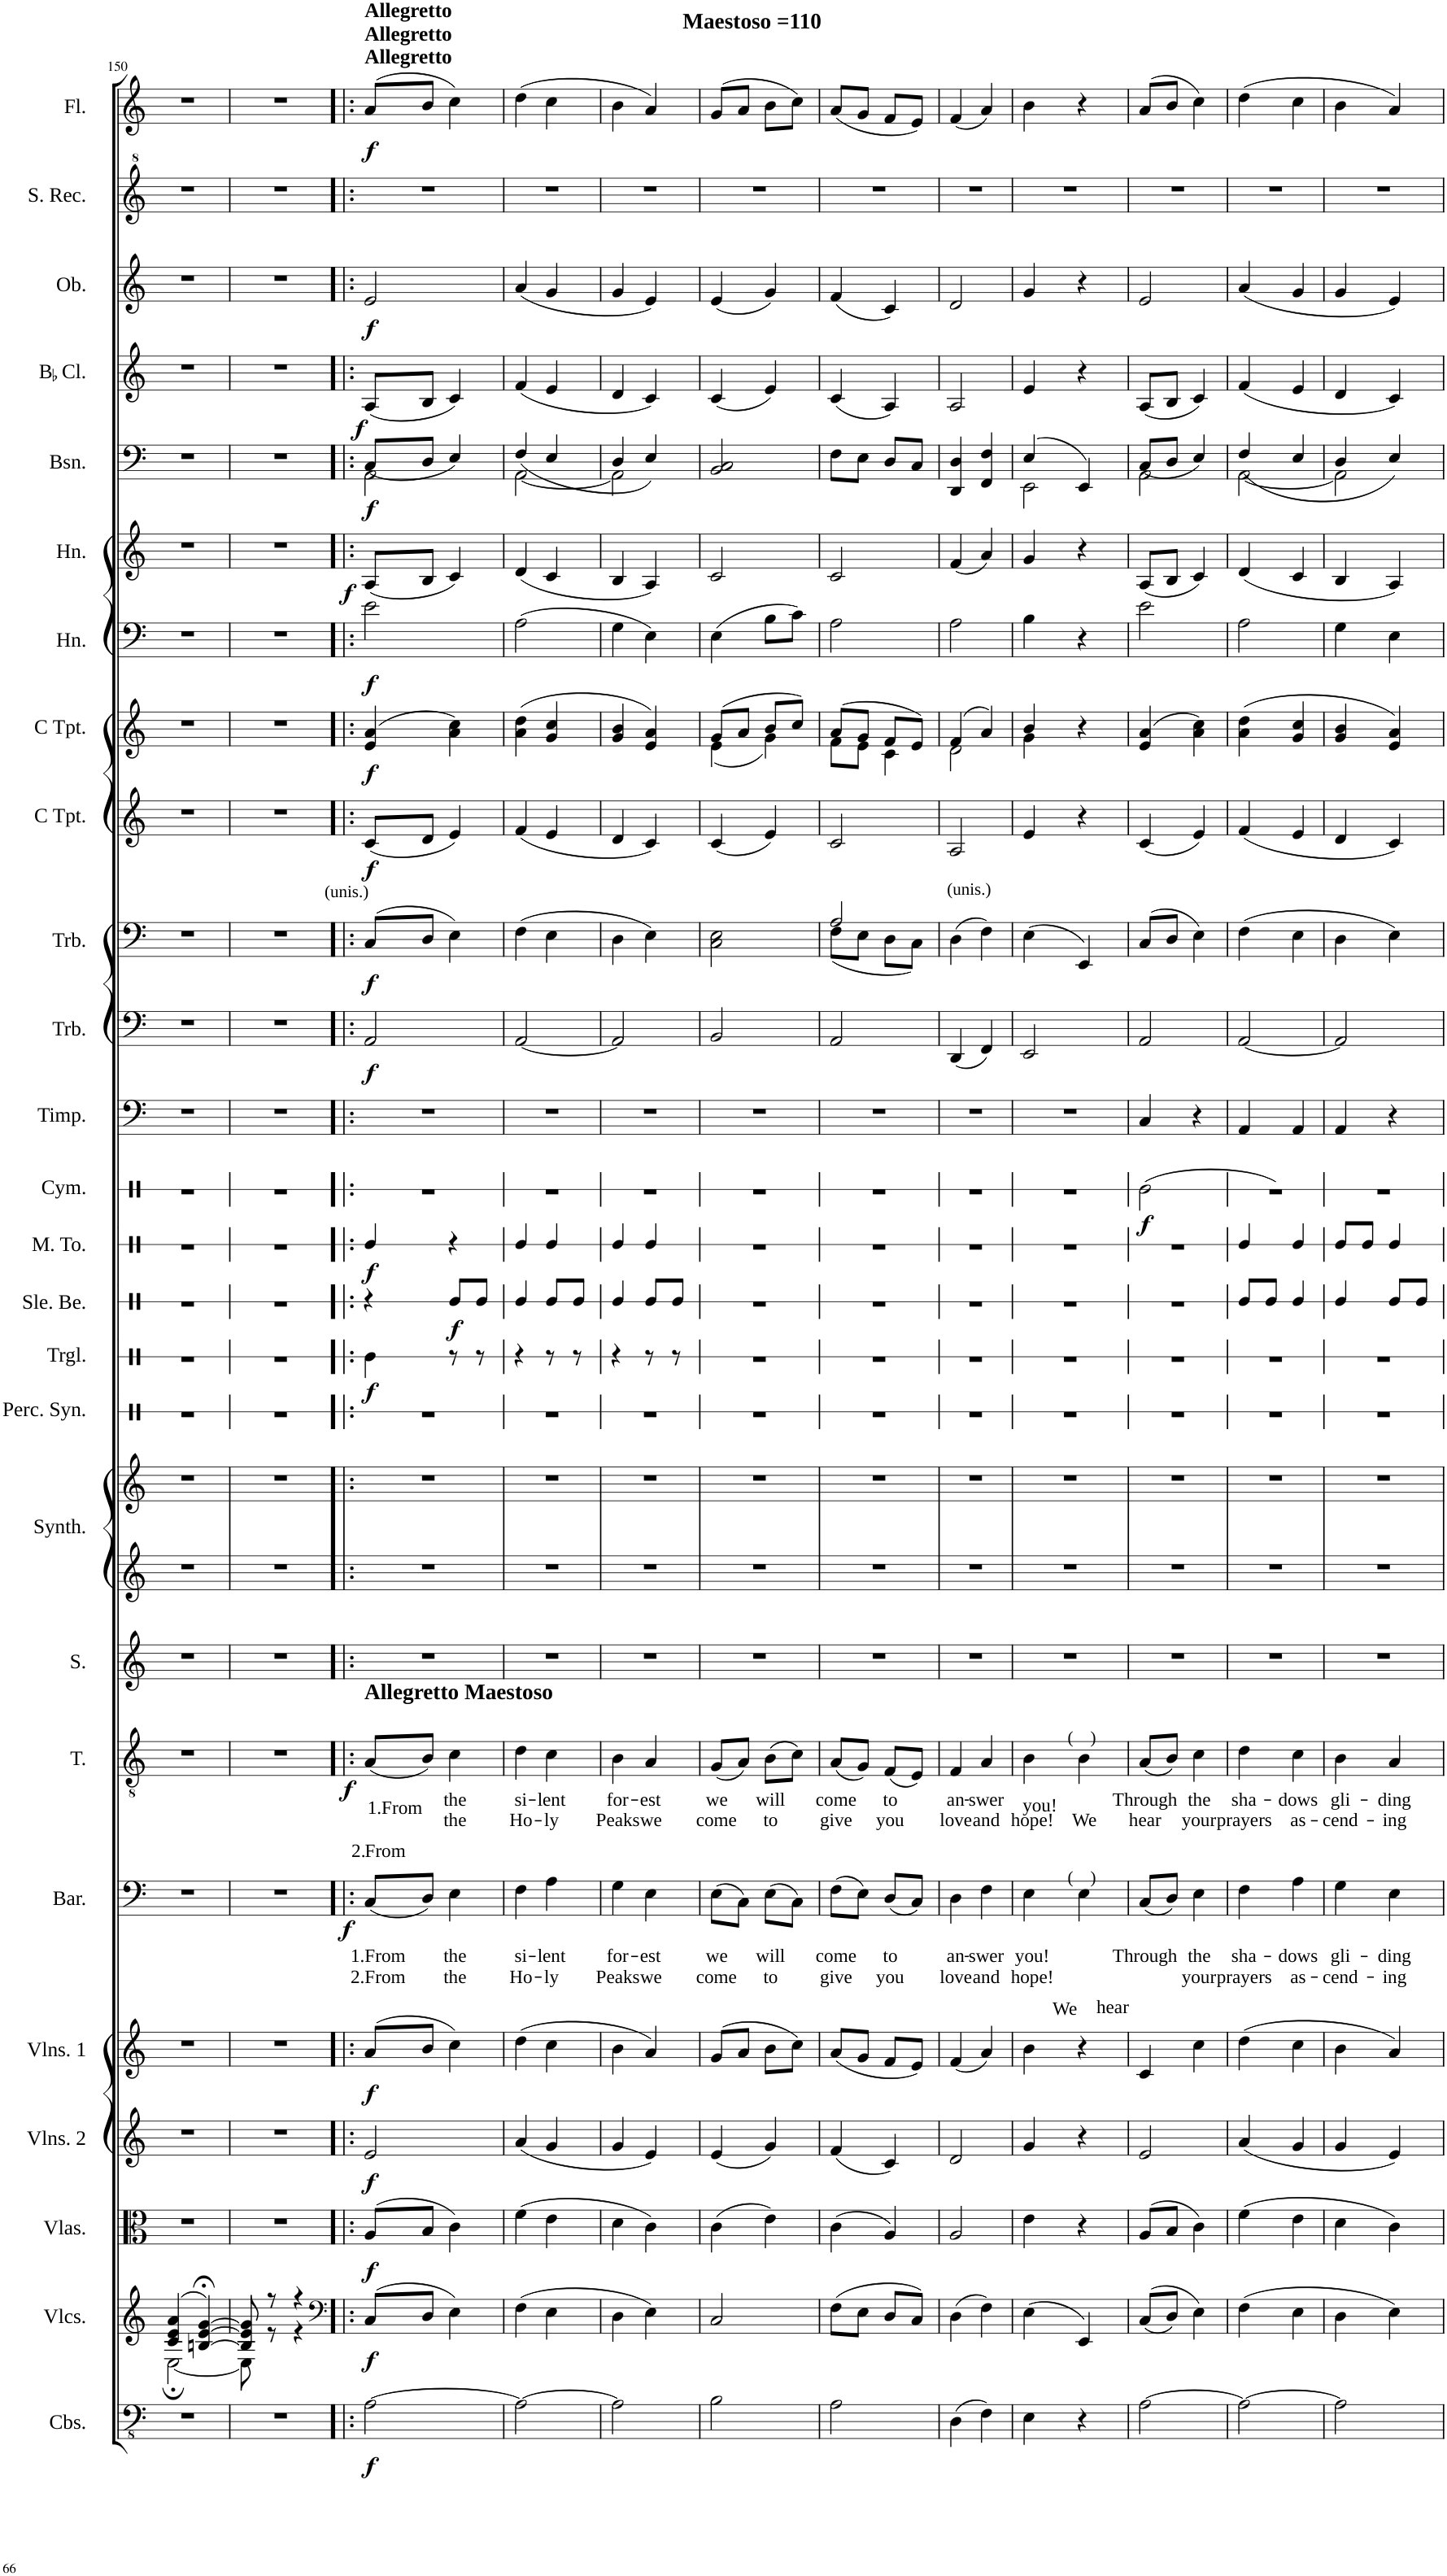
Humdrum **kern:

**kern	**dynam	**kern	**dynam	**kern	**dynam	**kern	**dynam	**kern	**dynam	**kern	**text	**text	**dynam	**kern	**text	**text	**dynam	**kern	**kern	**kern	**kern	**kern	**dynam	**kern	**dynam	**kern	**dynam	**kern	**dynam	**kern	**kern	**dynam	**kern	**dynam	**kern	**dynam	**kern	**dynam	**kern	**dynam	**kern	**dynam	**kern	**dynam	**kern	**dynam	**kern	**dynam	**kern	**kern	**dynam
*part26	*part26	*part25	*part25	*part24	*part24	*part23	*part23	*part22	*part22	*part21	*part21	*part21	*part21	*part20	*part20	*part20	*part20	*part19	*part18	*part18	*part17	*part16	*part16	*part15	*part15	*part14	*part14	*part13	*part13	*part12	*part11	*part11	*part10	*part10	*part9	*part9	*part8	*part8	*part7	*part7	*part6	*part6	*part5	*part5	*part4	*part4	*part3	*part3	*part2	*part1	*part1
*staff27	*staff27	*staff26	*staff26	*staff25	*staff25	*staff24	*staff24	*staff23	*staff23	*staff22	*staff22	*staff22	*staff22	*staff21	*staff21	*staff21	*staff21	*staff20	*staff19	*staff18	*staff17	*staff16	*staff16	*staff15	*staff15	*staff14	*staff14	*staff13	*staff13	*staff12	*staff11	*staff11	*staff10	*staff10	*staff9	*staff9	*staff8	*staff8	*staff7	*staff7	*staff6	*staff6	*staff5	*staff5	*staff4	*staff4	*staff3	*staff3	*staff2	*staff1	*staff1
*I"Contrabasses	*	*I"Violoncellos	*	*I"Violas	*	*I"Violins 2	*	*I"Violins 1	*	*I"Baritone	*	*	*	*I"Tenor	*	*	*	*I"Soprano	*I"Keyboard Synthesizer	*	*I"Percussion Synthesizer	*I"Triangle	*	*I"Sleigh Bells	*	*I"Mid Tom	*	*I"Cymbal	*	*I"Timpani	*I"Trombone	*	*I"Trombone	*	*I"C Trumpet	*	*I"C Trumpet	*	*I"Horn	*	*I"Horn	*	*I"Bassoon	*	*I"BaccidentalFlat Clarinet	*	*I"Oboe	*	*I"Soprano Recorder	*I"Flute	*
*I'Cbs.	*	*I'Vlcs.	*	*I'Vlas.	*	*I'Vlns. 2	*	*I'Vlns. 1	*	*I'Bar.	*	*	*	*I'T.	*	*	*	*I'S.	*I'Synth.	*	*I'Perc. Syn.	*I'Trgl.	*	*I'Sle. Be.	*	*I'M. To.	*	*I'Cym.	*	*I'Timp.	*I'Trb.	*	*I'Trb.	*	*I'C Tpt.	*	*I'C Tpt.	*	*I'Hn.	*	*I'Hn.	*	*I'Bsn.	*	*I'BaccidentalFlat Cl.	*	*I'Ob.	*	*I'S. Rec.	*I'Fl.	*
!!LO:PB:g=z
*clefFv4	*	*clefG2	*	*clefC3	*	*clefG2	*	*clefG2	*	*clefF4	*	*	*	*clefGv2	*	*	*	*clefG2	*clefG2	*clefG2	*clefX	*clefX	*	*clefX	*	*clefX	*	*clefX	*	*clefF4	*clefF4	*	*clefF4	*	*clefG2	*	*clefG2	*	*clefF4	*	*clefG2	*	*clefF4	*	*clefG2	*	*clefG2	*	*clefG^2	*clefG2	*
*	*	*	*	*	*	*	*	*	*	*	*	*	*	*	*	*	*	*	*	*	*	*	*	*	*	*	*	*	*	*	*	*	*	*	*	*	*	*	*ITrd4c7	*	*ITrd4c7	*	*	*	*ITrd1c2	*	*	*	*	*	*
*k[]	*	*k[]	*	*k[]	*	*k[]	*	*k[]	*	*k[]	*	*	*	*k[]	*	*	*	*k[]	*k[]	*k[]	*k[]	*k[]	*	*k[]	*	*k[]	*	*k[]	*	*k[]	*k[]	*	*k[]	*	*k[]	*	*k[]	*	*k[]	*	*k[]	*	*k[]	*	*k[]	*	*k[]	*	*k[]	*k[]	*
*M2/4	*	*M2/4	*	*M2/4	*	*M2/4	*	*M2/4	*	*M2/4	*	*	*	*M2/4	*	*	*	*M2/4	*M2/4	*M2/4	*M2/4	*M2/4	*	*M2/4	*	*M2/4	*	*M2/4	*	*M2/4	*M2/4	*	*M2/4	*	*M2/4	*	*M2/4	*	*M2/4	*	*M2/4	*	*M2/4	*	*M2/4	*	*M2/4	*	*M2/4	*M2/4	*
=150	=150	=150	=150	=150	=150	=150	=150	=150	=150	=150	=150	=150	=150	=150	=150	=150	=150	=150	=150	=150	=150	=150	=150	=150	=150	=150	=150	=150	=150	=150	=150	=150	=150	=150	=150	=150	=150	=150	=150	=150	=150	=150	=150	=150	=150	=150	=150	=150	=150	=150	=150
*	*	*^	*	*	*	*	*	*	*	*	*	*	*	*	*	*	*	*	*	*	*	*	*	*	*	*	*	*	*	*	*	*	*	*	*	*	*	*	*	*	*	*	*	*	*	*	*	*	*	*	*
2r	.	(4c/ 4e/ 4a/	[2E;\	.	2r	.	2r	.	2r	.	2r	.	.	.	2r	.	.	.	2r	2r	2r	2r	2r	.	2r	.	2r	.	2r	.	2r	2r	.	2r	.	2r	.	2r	.	2r	.	2r	.	2r	.	2r	.	2r	.	2r	2r	.
.	.	[4Bn/;< [4e/;< [4g/;<)	.	.	.	.	.	.	.	.	.	.	.	.	.	.	.	.	.	.	.	.	.	.	.	.	.	.	.	.	.	.	.	.	.	.	.	.	.	.	.	.	.	.	.	.	.	.	.	.	.	.
=151	=151	=151	=151	=151	=151	=151	=151	=151	=151	=151	=151	=151	=151	=151	=151	=151	=151	=151	=151	=151	=151	=151	=151	=151	=151	=151	=151	=151	=151	=151	=151	=151	=151	=151	=151	=151	=151	=151	=151	=151	=151	=151	=151	=151	=151	=151	=151	=151	=151	=151	=151	=151
2r	.	8B/] 8e/] 8g/]	8E\]	.	2r	.	2r	.	2r	.	2r	.	.	.	2r	.	.	.	2r	2r	2r	2r	2r	.	2r	.	2r	.	2r	.	2r	2r	.	2r	.	2r	.	2r	.	2r	.	2r	.	2r	.	2r	.	2r	.	2r	2r	.
.	.	8r	8r	.	.	.	.	.	.	.	.	.	.	.	.	.	.	.	.	.	.	.	.	.	.	.	.	.	.	.	.	.	.	.	.	.	.	.	.	.	.	.	.	.	.	.	.	.	.	.	.	.
.	.	4r	4r	.	.	.	.	.	.	.	.	.	.	.	.	.	.	.	.	.	.	.	.	.	.	.	.	.	.	.	.	.	.	.	.	.	.	.	.	.	.	.	.	.	.	.	.	.	.	.	.	.
*	*	*v	*v	*	*	*	*	*	*	*	*	*	*	*	*	*	*	*	*	*	*	*	*	*	*	*	*	*	*	*	*	*	*	*	*	*	*	*	*	*	*	*	*	*	*	*	*	*	*	*	*	*
=152!|:	=152!|:	=152!|:	=152!|:	=152!|:	=152!|:	=152!|:	=152!|:	=152!|:	=152!|:	=152!|:	=152!|:	=152!|:	=152!|:	=152!|:	=152!|:	=152!|:	=152!|:	=152!|:	=152!|:	=152!|:	=152!|:	=152!|:	=152!|:	=152!|:	=152!|:	=152!|:	=152!|:	=152!|:	=152!|:	=152!|:	=152!|:	=152!|:	=152!|:	=152!|:	=152!|:	=152!|:	=152!|:	=152!|:	=152!|:	=152!|:	=152!|:	=152!|:	=152!|:	=152!|:	=152!|:	=152!|:	=152!|:	=152!|:	=152!|:	=152!|:	=152!|:
*	*	*clefF4	*	*	*	*	*	*	*	*	*	*	*	*	*	*	*	*	*	*	*	*	*	*	*	*	*	*	*	*	*	*	*	*	*	*	*	*	*	*	*	*	*	*	*	*	*	*	*	*	*
*	*	*^	*	*	*	*	*	*	*	*	*	*	*	*	*	*	*	*	*	*	*	*	*	*	*	*	*	*	*	*	*	*	*	*	*	*	*	*	*	*	*	*	*	*	*	*	*	*	*	*	*
!	!	!	!	!	!	!	!	!	!	!	!	!	!	!	!	!	!	!	!	!	!	!	!	!	!	!	!	!	!	!	!	!	!	!	!	!	!	!	!	!	!	!	!	!	!	!	!	!	!	!	!LO:TX:a:B:t=Allegretto	!
!	!	!	!	!	!	!	!	!	!	!	!	!	!	!	!	!	!	!	!	!	!	!	!	!	!	!	!	!	!	!	!	!	!	!	!	!	!	!	!	!	!	!	!	!	!	!	!	!	!	!	!LO:TX:a:B:t=Allegretto	!
!	!	!	!	!	!	!	!	!	!	!	!	!	!	!	!	!	!	!	!	!	!	!	!	!	!	!	!	!	!	!	!	!	!	!	!	!	!	!	!	!	!	!	!	!	!	!	!	!	!	!	!LO:TX:a:B:t=Allegretto	!
!	!	!	!	!	!	!	!	!	!	!	!	!	!	!	!	!	!	!	!	!	!	!	!	!	!	!	!	!	!	!	!	!	!	!LO:TX:a:t=(unis.)	!	!	!	!	!	!	!	!	!	!	!	!	!	!	!	!	!	!
!	!	!	!	!	!	!	!	!	!	!	!	!	!	!	!LO:TX:a:B:t=Allegretto Maestoso	!	!	!	!	!	!	!	!	!	!	!	!	!	!	!	!	!	!	!	!	!	!	!	!	!	!	!	!	!	!	!	!	!	!	!	!	!
!	!LO:DY:b	!	!	!LO:DY:b	!	!LO:DY:b	!	!LO:DY:b	!	!LO:DY:b	!	!LO:LY:b	!LO:LY:b	!LO:DY:b	!	!LO:LY:b	!LO:LY:b	!LO:DY:b	!	!	!	!	!	!LO:DY:b	!	!	!	!LO:DY:b	!	!	!	!	!LO:DY:b	!	!LO:DY:b	!	!LO:DY:b	!	!LO:DY:b	!	!LO:DY:b	!	!LO:DY:b	!	!LO:DY:b	!	!LO:DY:b	!	!LO:DY:b	!	!	!LO:DY:b
*	*	*v	*v	*	*	*	*	*	*	*	*	*	*	*	*	*	*	*	*	*	*	*	*	*	*	*	*	*	*	*	*	*	*	*	*	*	*	*	*	*	*	*	*	*^	*	*	*	*	*	*	*	*
[2AA\	f	(8C/L	f	(8A/L	f	2e/	f	(8a/L	f	(8C/L	1.From	2.From	f	(8A/L	1.From	2.	f	2r	2r	2r	2r	4Re\	f	4r	.	4Re/	f	2r	.	2r	2AA/	f	(8C/L	f	(8c/L	f	(4e/ 4a/	f	2e\	f	(8A/L	f	2AA\	(8C/L	f	(8A/L	f	2e/	f	2r	(8a/L	f
!	!	!	!	!	!	!	!	!	!	!	!	!	!	!	!	!LO:LY:b	!	!	!	!	!	!	!	!	!	!	!	!	!	!	!	!	!	!	!	!	!	!	!	!	!	!	!	!	!	!	!	!	!	!	!	!
.	.	8D/J	.	8B/J	.	.	.	8b/J	.	8D/J)	.	.	.	8B/J)	.	From	.	.	.	.	.	.	.	.	.	.	.	.	.	.	.	.	8D/J	.	8d/J	.	.	.	.	.	8B/J	.	.	8D/J	.	8B/J	.	.	.	.	8b/J	.
!	!	!	!	!	!	!	!	!	!	!	!LO:LY:b	!LO:LY:b	!	!	!LO:LY:b	!LO:LY:b	!	!	!	!	!	!	!	!	!LO:DY:b	!	!	!	!	!	!	!	!	!	!	!	!	!	!	!	!	!	!	!	!	!	!	!	!	!	!	!
.	.	4E\)	.	4c\)	.	.	.	4cc\)	.	4E\	the	the	.	4c\	the	the	.	.	.	.	.	8r	.	8Re/L	f	4r	.	.	.	.	.	.	4E\)	.	4e/)	.	4a\ 4cc\)	.	.	.	4c/)	.	.	4E/)	.	4c/)	.	.	.	.	4cc\)	.
.	.	.	.	.	.	.	.	.	.	.	.	.	.	.	.	.	.	.	.	.	.	8r	.	8Re/J	.	.	.	.	.	.	.	.	.	.	.	.	.	.	.	.	.	.	.	.	.	.	.	.	.	.	.	.
=153	=153	=153	=153	=153	=153	=153	=153	=153	=153	=153	=153	=153	=153	=153	=153	=153	=153	=153	=153	=153	=153	=153	=153	=153	=153	=153	=153	=153	=153	=153	=153	=153	=153	=153	=153	=153	=153	=153	=153	=153	=153	=153	=153	=153	=153	=153	=153	=153	=153	=153	=153	=153
!	!	!	!	!	!	!	!	!	!	!	!LO:LY:b	!LO:LY:b	!	!	!LO:LY:b	!LO:LY:b	!	!	!	!	!	!	!	!	!	!	!	!	!	!	!	!	!	!	!	!	!	!	!	!	!	!	!	!	!	!	!	!	!	!	!	!
2AA\_	.	(4F\	.	(4f\	.	(4a/	.	(4dd\	.	4F\	si-	Ho-	.	4d\	si-	Ho-	.	2r	2r	2r	2r	4r	.	4Re/	.	4Re/	.	2r	.	2r	[2AA/	.	(4F\	.	(4f/	.	(4a\ 4dd\	.	(2A\	.	(4d/	.	[2AA\	(4F/	.	(4f/	.	(4a/	.	2r	(4dd\	.
!	!	!	!	!	!	!	!	!	!	!	!LO:LY:b	!LO:LY:b	!	!	!LO:LY:b	!LO:LY:b	!	!	!	!	!	!	!	!	!	!	!	!	!	!	!	!	!	!	!	!	!	!	!	!	!	!	!	!	!	!	!	!	!	!	!	!
.	.	4E\	.	4e\	.	4g/	.	4cc\	.	4A\	-lent	-ly	.	4c\	-lent	-ly	.	.	.	.	.	8r	.	8Re/L	.	4Re/	.	.	.	.	.	.	4E\	.	4e/	.	4g/ 4cc/	.	.	.	4c/	.	.	4E/	.	4e/	.	4g/	.	.	4cc\	.
.	.	.	.	.	.	.	.	.	.	.	.	.	.	.	.	.	.	.	.	.	.	8r	.	8Re/J	.	.	.	.	.	.	.	.	.	.	.	.	.	.	.	.	.	.	.	.	.	.	.	.	.	.	.	.
=154	=154	=154	=154	=154	=154	=154	=154	=154	=154	=154	=154	=154	=154	=154	=154	=154	=154	=154	=154	=154	=154	=154	=154	=154	=154	=154	=154	=154	=154	=154	=154	=154	=154	=154	=154	=154	=154	=154	=154	=154	=154	=154	=154	=154	=154	=154	=154	=154	=154	=154	=154	=154
!	!	!	!	!	!	!	!	!	!	!	!LO:LY:b	!LO:LY:b	!	!	!LO:LY:b	!LO:LY:b	!	!	!	!	!	!	!	!	!	!	!	!	!	!	!	!	!	!	!	!	!	!	!	!	!	!	!	!	!	!	!	!	!	!	!	!
2AA\]	.	4D\	.	4d\	.	4g/	.	4b\	.	4G\	for-	Peaks	.	4B\	for-	Peaks	.	2r	2r	2r	2r	4r	.	4Re/	.	4Re/	.	2r	.	2r	2AA/]	.	4D\	.	4d/	.	4g/ 4b/	.	4G\	.	4B/	.	2AA\]	4D/	.	4d/	.	4g/	.	2r	4b\	.
!	!	!	!	!	!	!	!	!	!	!	!LO:LY:b	!LO:LY:b	!	!	!LO:LY:b	!LO:LY:b	!	!	!	!	!	!	!	!	!	!	!	!	!	!	!	!	!	!	!	!	!	!	!	!	!	!	!	!	!	!	!	!	!	!	!	!
.	.	4E\)	.	4c\)	.	4e/)	.	4a/)	.	4E\	-est	we	.	4A/	-est	we	.	.	.	.	.	8r	.	8Re/L	.	4Re/	.	.	.	.	.	.	4E\)	.	4c/)	.	4e/ 4a/)	.	4E\)	.	4A/)	.	.	4E/)	.	4c/)	.	4e/)	.	.	4a/)	.
.	.	.	.	.	.	.	.	.	.	.	.	.	.	.	.	.	.	.	.	.	.	8r	.	8Re/J	.	.	.	.	.	.	.	.	.	.	.	.	.	.	.	.	.	.	.	.	.	.	.	.	.	.	.	.
*	*	*	*	*	*	*	*	*	*	*	*	*	*	*	*	*	*	*	*	*	*	*	*	*	*	*	*	*	*	*	*	*	*	*	*	*	*	*	*	*	*	*	*v	*v	*	*	*	*	*	*	*	*
=155	=155	=155	=155	=155	=155	=155	=155	=155	=155	=155	=155	=155	=155	=155	=155	=155	=155	=155	=155	=155	=155	=155	=155	=155	=155	=155	=155	=155	=155	=155	=155	=155	=155	=155	=155	=155	=155	=155	=155	=155	=155	=155	=155	=155	=155	=155	=155	=155	=155	=155	=155
!	!	!	!	!	!	!	!	!	!	!	!	!	!	!	!	!	!	!	!	!	!	!	!	!	!	!	!	!	!	!	!	!	!	!	!	!	!	!	!	!	!	!	!	!	!	!	!	!	!	!LO:TX:a:B:t=Maestoso =110	!
!	!	!	!	!	!	!	!	!	!	!	!LO:LY:b	!LO:LY:b	!	!	!LO:LY:b	!LO:LY:b	!	!	!	!	!	!	!	!	!	!	!	!	!	!	!	!	!	!	!	!	!	!	!	!	!	!	!	!	!	!	!	!	!	!	!
*	*	*	*	*	*	*	*	*	*	*	*	*	*	*	*	*	*	*	*	*	*	*	*	*	*	*	*	*	*	*	*	*	*	*	*	*	*^	*	*	*	*	*	*	*	*	*	*	*	*	*	*
2BB\	.	2C/	.	(4c\	.	(4e/	.	(8g/L	.	(8E\L	we	come	.	(8G/L	we	come	.	2r	2r	2r	2r	2r	.	2r	.	2r	.	2r	.	2r	2BB/	.	2C\ 2E\	.	(4c/	.	(8g/L	(4e\	.	(4E\	.	2c/	.	2BB/ 2C/	.	(4c/	.	(4e/	.	2r	(8g/L	.
.	.	.	.	.	.	.	.	8a/J	.	8C\J)	.	.	.	8A/J)	.	.	.	.	.	.	.	.	.	.	.	.	.	.	.	.	.	.	.	.	.	.	8a/J	.	.	.	.	.	.	.	.	.	.	.	.	.	8a/J	.
!	!	!	!	!	!	!	!	!	!	!	!LO:LY:b	!LO:LY:b	!	!	!LO:LY:b	!LO:LY:b	!	!	!	!	!	!	!	!	!	!	!	!	!	!	!	!	!	!	!	!	!	!	!	!	!	!	!	!	!	!	!	!	!	!	!	!
.	.	.	.	4e\)	.	4g/)	.	8b\L	.	(8E\L	will	to	.	(8B\L	will	to	.	.	.	.	.	.	.	.	.	.	.	.	.	.	.	.	.	.	4e/)	.	8b/L	4g\)	.	8B\L	.	.	.	.	.	4e/)	.	4g/)	.	.	8b\L	.
.	.	.	.	.	.	.	.	8cc\J)	.	8C\J)	.	.	.	8c\J)	.	.	.	.	.	.	.	.	.	.	.	.	.	.	.	.	.	.	.	.	.	.	8cc/J)	.	.	8c\J)	.	.	.	.	.	.	.	.	.	.	8cc\J)	.
=156	=156	=156	=156	=156	=156	=156	=156	=156	=156	=156	=156	=156	=156	=156	=156	=156	=156	=156	=156	=156	=156	=156	=156	=156	=156	=156	=156	=156	=156	=156	=156	=156	=156	=156	=156	=156	=156	=156	=156	=156	=156	=156	=156	=156	=156	=156	=156	=156	=156	=156	=156	=156
!	!	!	!	!	!	!	!	!	!	!	!LO:LY:b	!LO:LY:b	!	!	!LO:LY:b	!LO:LY:b	!	!	!	!	!	!	!	!	!	!	!	!	!	!	!	!	!	!	!	!	!	!	!	!	!	!	!	!	!	!	!	!	!	!	!	!
*	*	*	*	*	*	*	*	*	*	*	*	*	*	*	*	*	*	*	*	*	*	*	*	*	*	*	*	*	*	*	*	*	*^	*	*	*	*	*	*	*	*	*	*	*	*	*	*	*	*	*	*	*
2AA\	.	(8F\L	.	(4c\	.	(4f/	.	(8a/L	.	(8F\L	come	give	.	(8A/L	come	give	.	2r	2r	2r	2r	2r	.	2r	.	2r	.	2r	.	2r	2AA/	.	2A/	(8F\L	.	2c/	.	(8a/L	8f\L	.	2A\	.	2c/	.	8F\L	.	(4c/	.	(4f/	.	2r	(8a/L	.
.	.	8E\J	.	.	.	.	.	8g/J	.	8E\J)	.	.	.	8G/J)	.	.	.	.	.	.	.	.	.	.	.	.	.	.	.	.	.	.	.	8E\J	.	.	.	8g/J	8e\J	.	.	.	.	.	8E\J	.	.	.	.	.	.	8g/J	.
!	!	!	!	!	!	!	!	!	!	!	!LO:LY:b	!LO:LY:b	!	!	!LO:LY:b	!LO:LY:b	!	!	!	!	!	!	!	!	!	!	!	!	!	!	!	!	!	!	!	!	!	!	!	!	!	!	!	!	!	!	!	!	!	!	!	!	!
.	.	8D/L	.	4A/)	.	4c/)	.	8f/L	.	(8D/L	to	you	.	(8F/L	to	you	.	.	.	.	.	.	.	.	.	.	.	.	.	.	.	.	.	8D\L	.	.	.	8f/L	4c\	.	.	.	.	.	8D/L	.	4A/)	.	4c/)	.	.	8f/L	.
.	.	8C/J)	.	.	.	.	.	8e/J)	.	8C/J)	.	.	.	8E/J)	.	.	.	.	.	.	.	.	.	.	.	.	.	.	.	.	.	.	.	8C\J)	.	.	.	8e/J)	.	.	.	.	.	.	8C/J	.	.	.	.	.	.	8e/J)	.
=157	=157	=157	=157	=157	=157	=157	=157	=157	=157	=157	=157	=157	=157	=157	=157	=157	=157	=157	=157	=157	=157	=157	=157	=157	=157	=157	=157	=157	=157	=157	=157	=157	=157	=157	=157	=157	=157	=157	=157	=157	=157	=157	=157	=157	=157	=157	=157	=157	=157	=157	=157	=157	=157
!	!	!	!	!	!	!	!	!	!	!	!	!	!	!	!	!	!	!	!	!	!	!	!	!	!	!	!	!	!	!	!	!	!LO:TX:a:t=(unis.)	!	!	!	!	!	!	!	!	!	!	!	!	!	!	!	!	!	!	!	!
!	!	!	!	!	!	!	!	!	!	!	!LO:LY:b	!LO:LY:b	!	!	!LO:LY:b	!LO:LY:b	!	!	!	!	!	!	!	!	!	!	!	!	!	!	!	!	!	!	!	!	!	!	!	!	!	!	!	!	!	!	!	!	!	!	!	!	!
*	*	*	*	*	*	*	*	*	*	*	*	*	*	*	*	*	*	*	*	*	*	*	*	*	*	*	*	*	*	*	*	*	*v	*v	*	*	*	*	*	*	*	*	*	*	*	*	*	*	*	*	*	*	*
(4DD\	.	(4D\	.	2A/	.	2d/	.	(4f/	.	4D\	an-	love	.	4F/	an-	love	.	2r	2r	2r	2r	2r	.	2r	.	2r	.	2r	.	2r	(4DD/	.	(4D\	.	2A/	.	(4f/	2d\	.	2A\	.	(4f/	.	4DD/ 4D/	.	2A/	.	2d/	.	2r	(4f/	.
!	!	!	!	!	!	!	!	!	!	!	!LO:LY:b	!LO:LY:b	!	!	!LO:LY:b	!LO:LY:b	!	!	!	!	!	!	!	!	!	!	!	!	!	!	!	!	!	!	!	!	!	!	!	!	!	!	!	!	!	!	!	!	!	!	!	!
4FF\)	.	4F\)	.	.	.	.	.	4a/)	.	4F\	-swer	and	.	4A/	-swer	and	.	.	.	.	.	.	.	.	.	.	.	.	.	.	4FF/)	.	4F\)	.	.	.	4a/)	.	.	.	.	4a/)	.	4FF/ 4F/	.	.	.	.	.	.	4a/)	.
=158	=158	=158	=158	=158	=158	=158	=158	=158	=158	=158	=158	=158	=158	=158	=158	=158	=158	=158	=158	=158	=158	=158	=158	=158	=158	=158	=158	=158	=158	=158	=158	=158	=158	=158	=158	=158	=158	=158	=158	=158	=158	=158	=158	=158	=158	=158	=158	=158	=158	=158	=158	=158
!	!	!	!	!	!	!	!	!	!	!	!LO:LY:b	!LO:LY:b	!	!	!LO:LY:b	!LO:LY:b	!	!	!	!	!	!	!	!	!	!	!	!	!	!	!	!	!	!	!	!	!	!	!	!	!	!	!	!	!	!	!	!	!	!	!	!
*	*	*	*	*	*	*	*	*	*	*	*	*	*	*	*	*	*	*	*	*	*	*	*	*	*	*	*	*	*	*	*	*	*	*	*	*	*	*	*	*	*	*	*	*^	*	*	*	*	*	*	*	*
4EE\	.	(4E\	.	4e\	.	4g/	.	4b\	.	4E\	you!	hope!	.	4B\	you!	hope!	.	2r	2r	2r	2r	2r	.	2r	.	2r	.	2r	.	2r	2EE/	.	(4E\	.	4e/	.	4b/	4g\	.	4B\	.	4g/	.	(4E/	2EE\	.	4e/	.	4g/	.	2r	4b\	.
!	!	!	!	!	!	!	!	!	!	!	!	!	!	!LO:TX:a:t=(    )	!	!	!	!	!	!	!	!	!	!	!	!	!	!	!	!	!	!	!	!	!	!	!	!	!	!	!	!	!	!	!	!	!	!	!	!	!	!	!
!	!	!	!	!	!	!	!	!	!	!LO:TX:a:t=(    )	!	!	!	!	!	!	!	!	!	!	!	!	!	!	!	!	!	!	!	!	!	!	!	!	!	!	!	!	!	!	!	!	!	!	!	!	!	!	!	!	!	!	!
!	!	!	!	!	!	!	!	!	!	!	!	!	!	!	!	!LO:LY:b	!	!	!	!	!	!	!	!	!	!	!	!	!	!	!	!	!	!	!	!	!	!	!	!	!	!	!	!	!	!	!	!	!	!	!	!	!
4r	.	4EE/)	.	4r	.	4r	.	4r	.	4E\	.	.	.	4B\	.	We	.	.	.	.	.	.	.	.	.	.	.	.	.	.	.	.	4EE/)	.	4r	.	4r	4ryy	.	4r	.	4r	.	4EE/)	.	.	4r	.	4r	.	.	4r	.
=159	=159	=159	=159	=159	=159	=159	=159	=159	=159	=159	=159	=159	=159	=159	=159	=159	=159	=159	=159	=159	=159	=159	=159	=159	=159	=159	=159	=159	=159	=159	=159	=159	=159	=159	=159	=159	=159	=159	=159	=159	=159	=159	=159	=159	=159	=159	=159	=159	=159	=159	=159	=159	=159
!	!	!	!	!	!	!	!	!	!	!	!LO:LY:b	!LO:LY:b	!	!	!LO:LY:b	!LO:LY:b	!	!	!	!	!	!	!	!	!	!	!	!	!LO:DY:b	!	!	!	!	!	!	!	!	!	!	!	!	!	!	!	!	!	!	!	!	!	!	!	!
*	*	*	*	*	*	*	*	*	*	*	*	*	*	*	*	*	*	*	*	*	*	*	*	*	*	*	*	*	*	*	*	*	*	*	*	*	*v	*v	*	*	*	*	*	*	*	*	*	*	*	*	*	*	*
[2AA\	.	((8C/L	.	(8A/L	.	2e/	.	4c/	.	(8C/L	Through	We	.	(8A/L	Through	hear	.	2r	2r	2r	2r	2r	.	2r	.	2r	.	(2Re\	f	4C/	2AA/	.	(8C/L	.	(4c/	.	(4e/ 4a/	.	2e\	.	(8A/L	.	2AA\	(8C/L	.	(8A/L	.	2e/	.	2r	(8a/L	.
!	!	!	!	!	!	!	!	!	!	!	!	!LO:LY:b	!	!	!	!	!	!	!	!	!	!	!	!	!	!	!	!	!	!	!	!	!	!	!	!	!	!	!	!	!	!	!	!	!	!	!	!	!	!	!	!
.	.	8D/J)	.	8B/J	.	.	.	.	.	8D/J)	.	hear	.	8B/J)	.	.	.	.	.	.	.	.	.	.	.	.	.	.	.	.	.	.	8D/J	.	.	.	.	.	.	.	8B/J	.	.	8D/J	.	8B/J	.	.	.	.	8b/J	.
!	!	!	!	!	!	!	!	!	!	!	!LO:LY:b	!LO:LY:b	!	!	!LO:LY:b	!LO:LY:b	!	!	!	!	!	!	!	!	!	!	!	!	!	!	!	!	!	!	!	!	!	!	!	!	!	!	!	!	!	!	!	!	!	!	!	!
.	.	4E\)	.	4c\)	.	.	.	4cc\	.	4E\	the	your	.	4c\	the	your	.	.	.	.	.	.	.	.	.	.	.	.	.	4r	.	.	4E\)	.	4e/)	.	4a\ 4cc\)	.	.	.	4c/)	.	.	4E/)	.	4c/)	.	.	.	.	4cc\)	.
=160	=160	=160	=160	=160	=160	=160	=160	=160	=160	=160	=160	=160	=160	=160	=160	=160	=160	=160	=160	=160	=160	=160	=160	=160	=160	=160	=160	=160	=160	=160	=160	=160	=160	=160	=160	=160	=160	=160	=160	=160	=160	=160	=160	=160	=160	=160	=160	=160	=160	=160	=160	=160
!	!	!	!	!	!	!	!	!	!	!	!LO:LY:b	!LO:LY:b	!	!	!LO:LY:b	!LO:LY:b	!	!	!	!	!	!	!	!	!	!	!	!	!	!	!	!	!	!	!	!	!	!	!	!	!	!	!	!	!	!	!	!	!	!	!	!
2AA\_	.	(4F\	.	(4f\	.	(4a/	.	(4dd\	.	4F\	sha-	prayers	.	4d\	sha-	prayers	.	2r	2r	2r	2r	2r	.	8Re/L	.	4Re/	.	2r)	.	4AA/	[2AA/	.	(4F\	.	(4f/	.	(4a\ 4dd\	.	2A\	.	(4d/	.	[2AA\	(4F/	.	(4f/	.	(4a/	.	2r	(4dd\	.
.	.	.	.	.	.	.	.	.	.	.	.	.	.	.	.	.	.	.	.	.	.	.	.	8Re/J	.	.	.	.	.	.	.	.	.	.	.	.	.	.	.	.	.	.	.	.	.	.	.	.	.	.	.	.
!	!	!	!	!	!	!	!	!	!	!	!LO:LY:b	!LO:LY:b	!	!	!LO:LY:b	!LO:LY:b	!	!	!	!	!	!	!	!	!	!	!	!	!	!	!	!	!	!	!	!	!	!	!	!	!	!	!	!	!	!	!	!	!	!	!	!
.	.	4E\	.	4e\	.	4g/	.	4cc\	.	4A\	-dows	as-	.	4c\	-dows	as-	.	.	.	.	.	.	.	4Re/	.	4Re/	.	.	.	4AA/	.	.	4E\	.	4e/	.	4g/ 4cc/	.	.	.	4c/	.	.	4E/	.	4e/	.	4g/	.	.	4cc\	.
=161	=161	=161	=161	=161	=161	=161	=161	=161	=161	=161	=161	=161	=161	=161	=161	=161	=161	=161	=161	=161	=161	=161	=161	=161	=161	=161	=161	=161	=161	=161	=161	=161	=161	=161	=161	=161	=161	=161	=161	=161	=161	=161	=161	=161	=161	=161	=161	=161	=161	=161	=161	=161
!	!	!	!	!	!	!	!	!	!	!	!LO:LY:b	!LO:LY:b	!	!	!LO:LY:b	!LO:LY:b	!	!	!	!	!	!	!	!	!	!	!	!	!	!	!	!	!	!	!	!	!	!	!	!	!	!	!	!	!	!	!	!	!	!	!	!
2AA\]	.	4D\	.	4d\	.	4g/	.	4b\	.	4G\	gli-	-cend-	.	4B\	gli-	-cend-	.	2r	2r	2r	2r	2r	.	4Re/	.	8Re/L	.	2r	.	4AA/	2AA/]	.	4D\	.	4d/	.	4g/ 4b/	.	4G\	.	4B/	.	2AA\]	4D/	.	4d/	.	4g/	.	2r	4b\	.
.	.	.	.	.	.	.	.	.	.	.	.	.	.	.	.	.	.	.	.	.	.	.	.	.	.	8Re/J	.	.	.	.	.	.	.	.	.	.	.	.	.	.	.	.	.	.	.	.	.	.	.	.	.	.
!	!	!	!	!	!	!	!	!	!	!	!LO:LY:b	!LO:LY:b	!	!	!LO:LY:b	!LO:LY:b	!	!	!	!	!	!	!	!	!	!	!	!	!	!	!	!	!	!	!	!	!	!	!	!	!	!	!	!	!	!	!	!	!	!	!	!
.	.	4E\)	.	4c\)	.	4e/)	.	4a/)	.	4E\	-ding	-ing	.	4A/	-ding	-ing	.	.	.	.	.	.	.	8Re/L	.	4Re/	.	.	.	4r	.	.	4E\)	.	4c/)	.	4e/ 4a/)	.	4E\	.	4A/)	.	.	4E/)	.	4c/)	.	4e/)	.	.	4a/)	.
.	.	.	.	.	.	.	.	.	.	.	.	.	.	.	.	.	.	.	.	.	.	.	.	8Re/J	.	.	.	.	.	.	.	.	.	.	.	.	.	.	.	.	.	.	.	.	.	.	.	.	.	.	.	.
*	*	*	*	*	*	*	*	*	*	*	*	*	*	*	*	*	*	*	*	*	*	*	*	*	*	*	*	*	*	*	*	*	*	*	*	*	*	*	*	*	*	*	*v	*v	*	*	*	*	*	*	*	*
=	=	=	=	=	=	=	=	=	=	=	=	=	=	=	=	=	=	=	=	=	=	=	=	=	=	=	=	=	=	=	=	=	=	=	=	=	=	=	=	=	=	=	=	=	=	=	=	=	=	=	=
*-	*-	*-	*-	*-	*-	*-	*-	*-	*-	*-	*-	*-	*-	*-	*-	*-	*-	*-	*-	*-	*-	*-	*-	*-	*-	*-	*-	*-	*-	*-	*-	*-	*-	*-	*-	*-	*-	*-	*-	*-	*-	*-	*-	*-	*-	*-	*-	*-	*-	*-	*-
